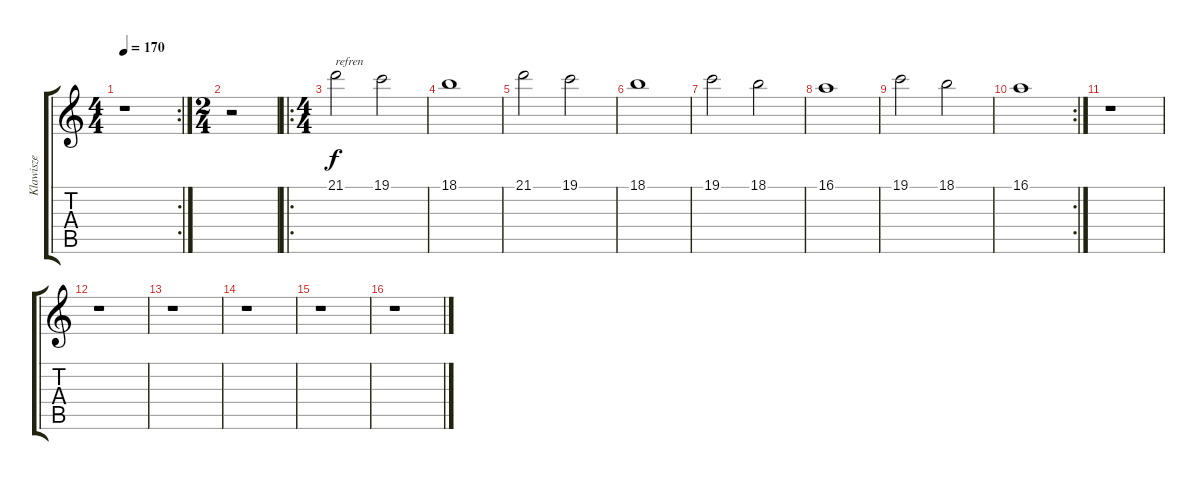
\track ("Klawisze" "Klawisze") {instrument tubularbells}
\staff {score tabs}
\tuning (F4 C4 Ab3 Eb3 Bb2 F2) {hide}
\rc 2
\ts (4 4)
\tempo 170
\clef g2
\ks c
r.1{dy f} |
\ts (2 4)
r.2 |
\ro
\ts (4 4)
21.1.2{txt "refren"} 19.1.2 |
18.1.1 |
21.1.2 19.1.2 |
18.1.1 |
19.1.2 18.1.2 |
16.1.1 |
19.1.2 18.1.2 |
\rc 2
16.1.1 |
r.1 |
r.1 |
r.1 |
r.1 |
r.1 |
r.1
